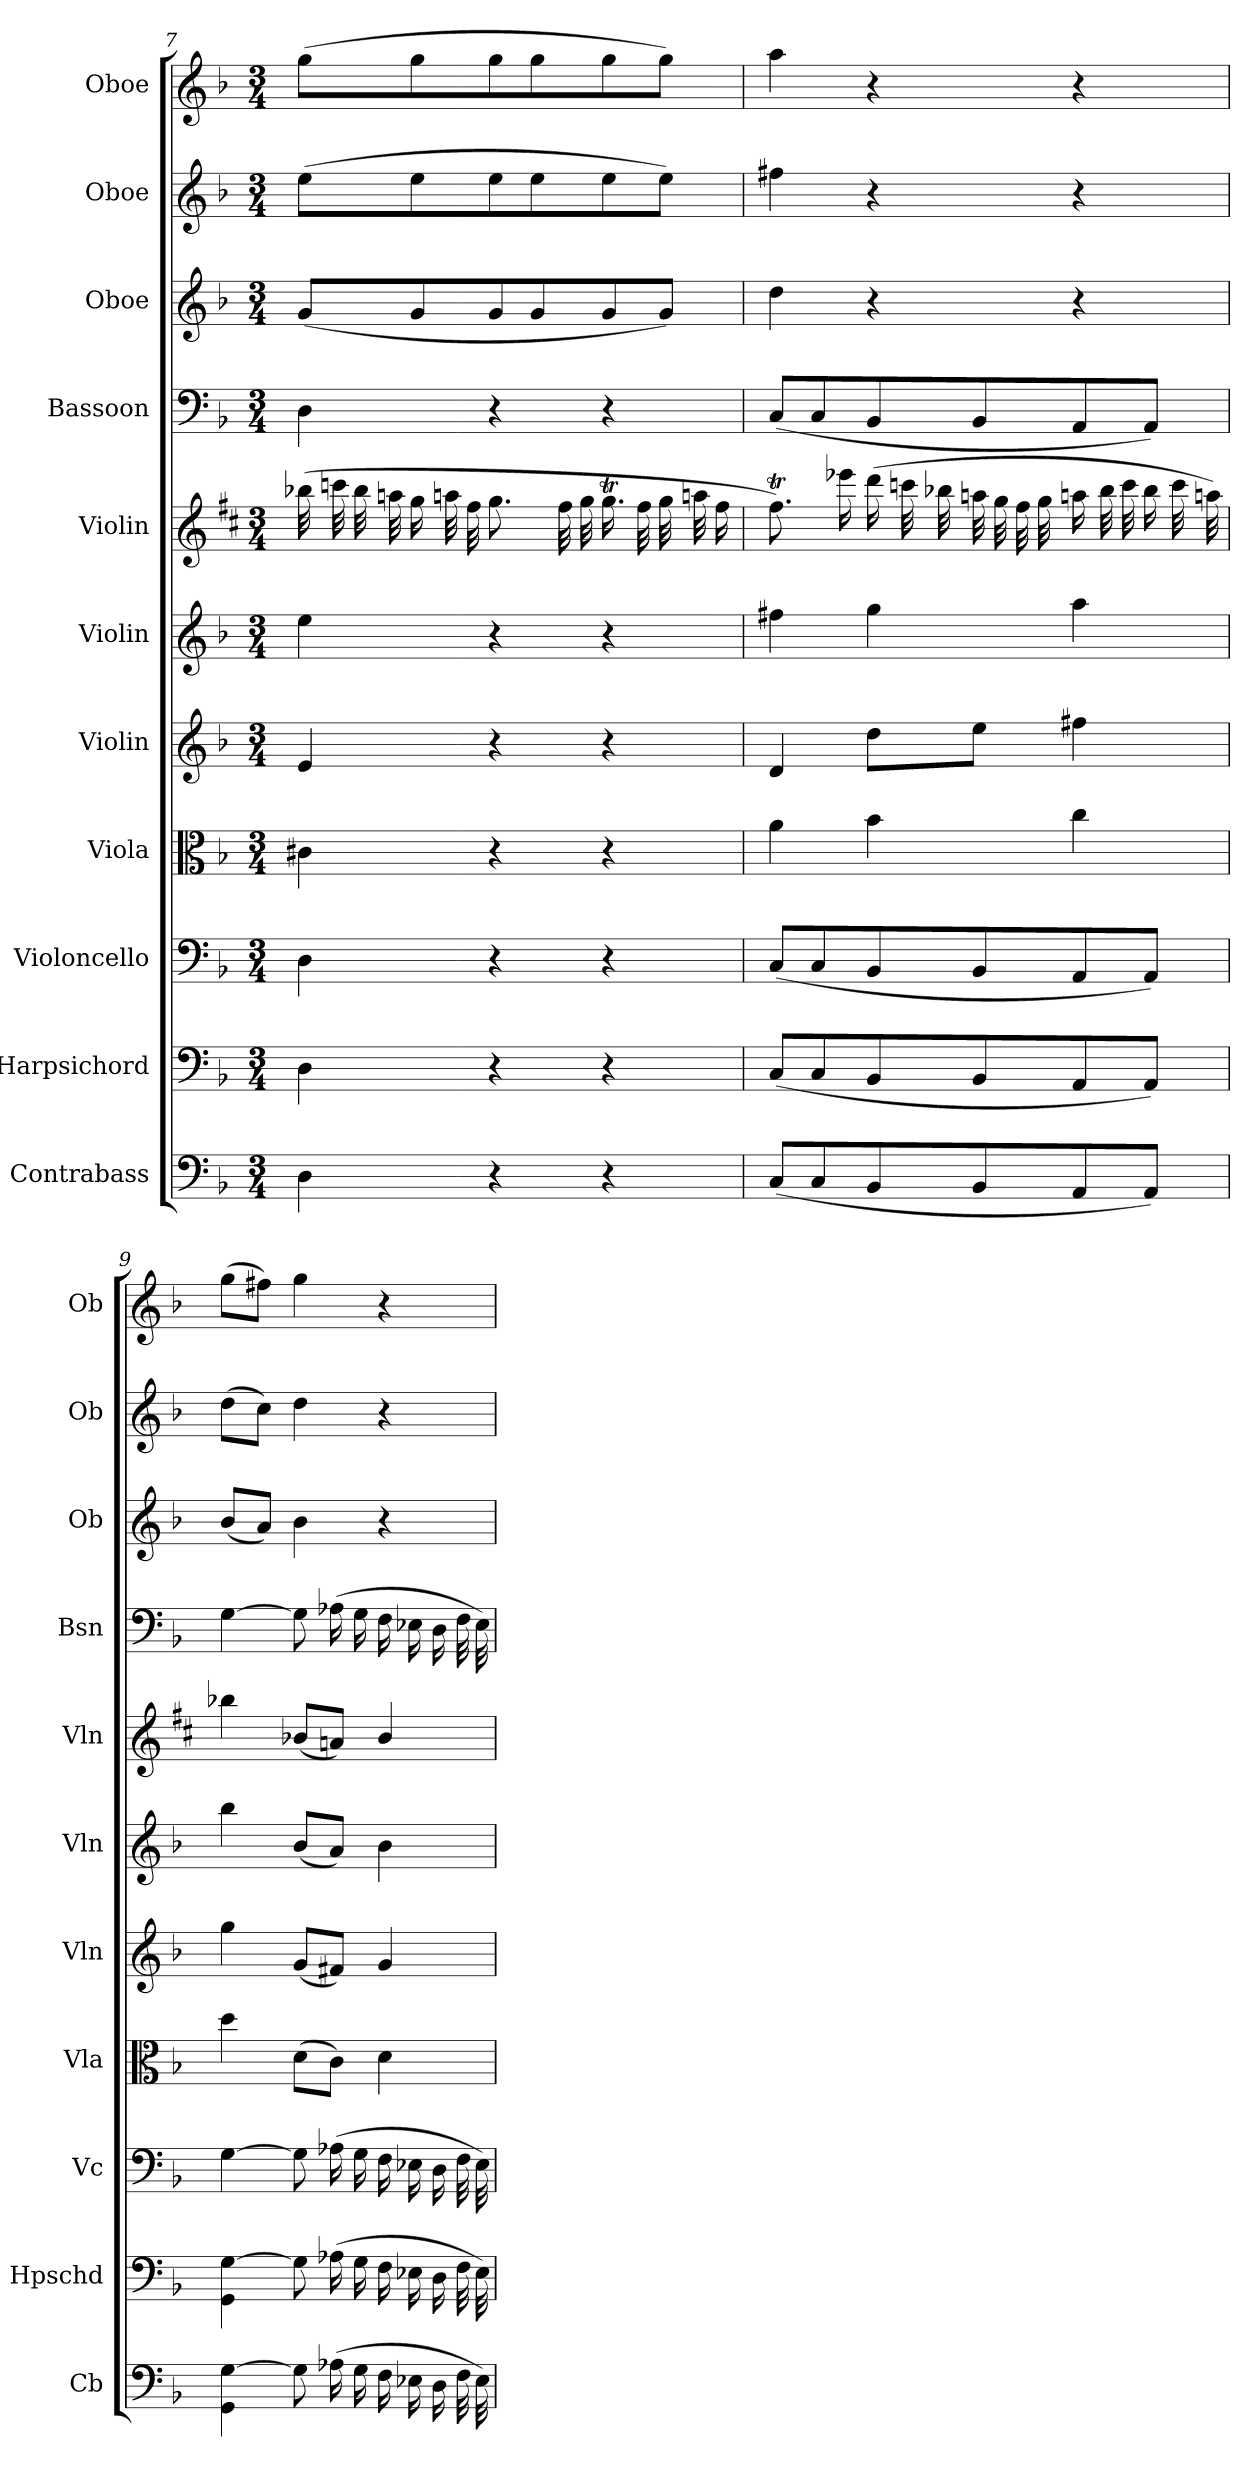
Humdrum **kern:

**kern	**kern	**kern	**kern	**kern	**kern	**kern	**kern	**kern	**kern	**kern
*part11	*part10	*part9	*part8	*part7	*part6	*part5	*part4	*part3	*part2	*part1
*staff11	*staff10	*staff9	*staff8	*staff7	*staff6	*staff5	*staff4	*staff3	*staff2	*staff1
*I"Contrabass	*I"Harpsichord	*I"Violoncello	*I"Viola	*I"Violin	*I"Violin	*I"Violin	*I"Bassoon	*I"Oboe	*I"Oboe	*I"Oboe
*I'Cb	*I'Hpschd	*I'Vc	*I'Vla	*I'Vln	*I'Vln	*I'Vln	*I'Bsn	*I'Ob	*I'Ob	*I'Ob
*clefF4	*clefF4	*clefF4	*clefC3	*clefG2	*clefG2	*clefG2	*clefF4	*clefG2	*clefG2	*clefG2
*ITrd7c12	*	*	*	*	*	*	*	*	*	*
*k[b-]	*k[b-]	*k[b-]	*k[b-]	*k[b-]	*k[b-]	*k[f#c#]	*k[b-]	*k[b-]	*k[b-]	*k[b-]
*d:	*d:	*d:	*d:	*d:	*d:	*b:	*d:	*d:	*d:	*d:
*M3/4	*M3/4	*M3/4	*M3/4	*M3/4	*M3/4	*M3/4	*M3/4	*M3/4	*M3/4	*M3/4
=7	=7	=7	=7	=7	=7	=7	=7	=7	=7	=7
4DD\	4D\	4D\	4c#X\	4e/	4ee\	(32bb-X\	4D\	(8g/L	(8ee\L	(8gg\L
.	.	.	.	.	.	32cccn\	.	.	.	.
.	.	.	.	.	.	32bb-\	.	.	.	.
.	.	.	.	.	.	32aan\	.	.	.	.
.	.	.	.	.	.	16gg\	.	8g/	8ee\	8gg\
.	.	.	.	.	.	32aan\	.	.	.	.
.	.	.	.	.	.	32ff#\	.	.	.	.
4r	4r	4r	4r	4r	4r	8.gg\	4r	8g/	8ee\	8gg\
.	.	.	.	.	.	.	.	8g/	8ee\	8gg\
.	.	.	.	.	.	32ff#\	.	.	.	.
.	.	.	.	.	.	32gg\	.	.	.	.
4r	4r	4r	4r	4r	4r	16.ggT\	4r	8g/	8ee\	8gg\
.	.	.	.	.	.	32ff#\	.	.	.	.
.	.	.	.	.	.	32gg\	.	8g/J)	8ee\J)	8gg\J)
.	.	.	.	.	.	32aan\	.	.	.	.
.	.	.	.	.	.	16ff#\	.	.	.	.
=8	=8	=8	=8	=8	=8	=8	=8	=8	=8	=8
(8CC/L	(8C/L	(8C/L	4a\	4d/	4ff#X\	8.ff#t\)	(8C/L	4dd\	4ff#X\	4aa\
8CC/	8C/	8C/	.	.	.	.	8C/	.	.	.
.	.	.	.	.	.	16eee-X\	.	.	.	.
8BBB-/	8BB-/	8BB-/	4b-\	8dd\L	4gg\	(16ddd\	8BB-/	4r	4r	4r
.	.	.	.	.	.	32cccn\	.	.	.	.
.	.	.	.	.	.	32bb-X\	.	.	.	.
8BBB-/	8BB-/	8BB-/	.	8ee\J	.	32aan\	8BB-/	.	.	.
.	.	.	.	.	.	32gg\	.	.	.	.
.	.	.	.	.	.	32ff#\	.	.	.	.
.	.	.	.	.	.	32gg\	.	.	.	.
8AAA/	8AA/	8AA/	4cc\	4ff#X\	4aa\	16aan\	8AA/	4r	4r	4r
.	.	.	.	.	.	32bb-\	.	.	.	.
.	.	.	.	.	.	32ccc\	.	.	.	.
8AAA/J)	8AA/J)	8AA/J)	.	.	.	16bb-\	8AA/J)	.	.	.
.	.	.	.	.	.	32ccc\	.	.	.	.
.	.	.	.	.	.	32aan\)	.	.	.	.
=9	=9	=9	=9	=9	=9	=9	=9	=9	=9	=9
4GGG\ [4GG\	4GG\ [4G\	[4G\	4dd\	4gg\	4bb-\	4bb-X\	[4G\	(8b-/L	(8dd\L	(8gg\L
.	.	.	.	.	.	.	.	8a/J)	8cc\J)	8ff#X\J)
8GG\]	8G\]	8G\]	(8d\L	(8g/L	(8b-/L	(8b-X/L	8G\]	4b-\	4dd\	4gg\
(16AA-X\	(16A-X\	(16A-X\	8c\J)	8f#X/J)	8a/J)	8an/J)	(16A-X\	.	.	.
16GG\	16G\	16G\	.	.	.	.	16G\	.	.	.
16FF\	16F\	16F\	4d\	4g/	4b-\	4b-/	16F\	4r	4r	4r
16EE-X\	16E-X\	16E-X\	.	.	.	.	16E-X\	.	.	.
16DD\	16D\	16D\	.	.	.	.	16D\	.	.	.
32FF\	32F\	32F\	.	.	.	.	32F\	.	.	.
32EE-\)	32E-\)	32E-\)	.	.	.	.	32E-\)	.	.	.
=	=	=	=	=	=	=	=	=	=	=
*-	*-	*-	*-	*-	*-	*-	*-	*-	*-	*-
